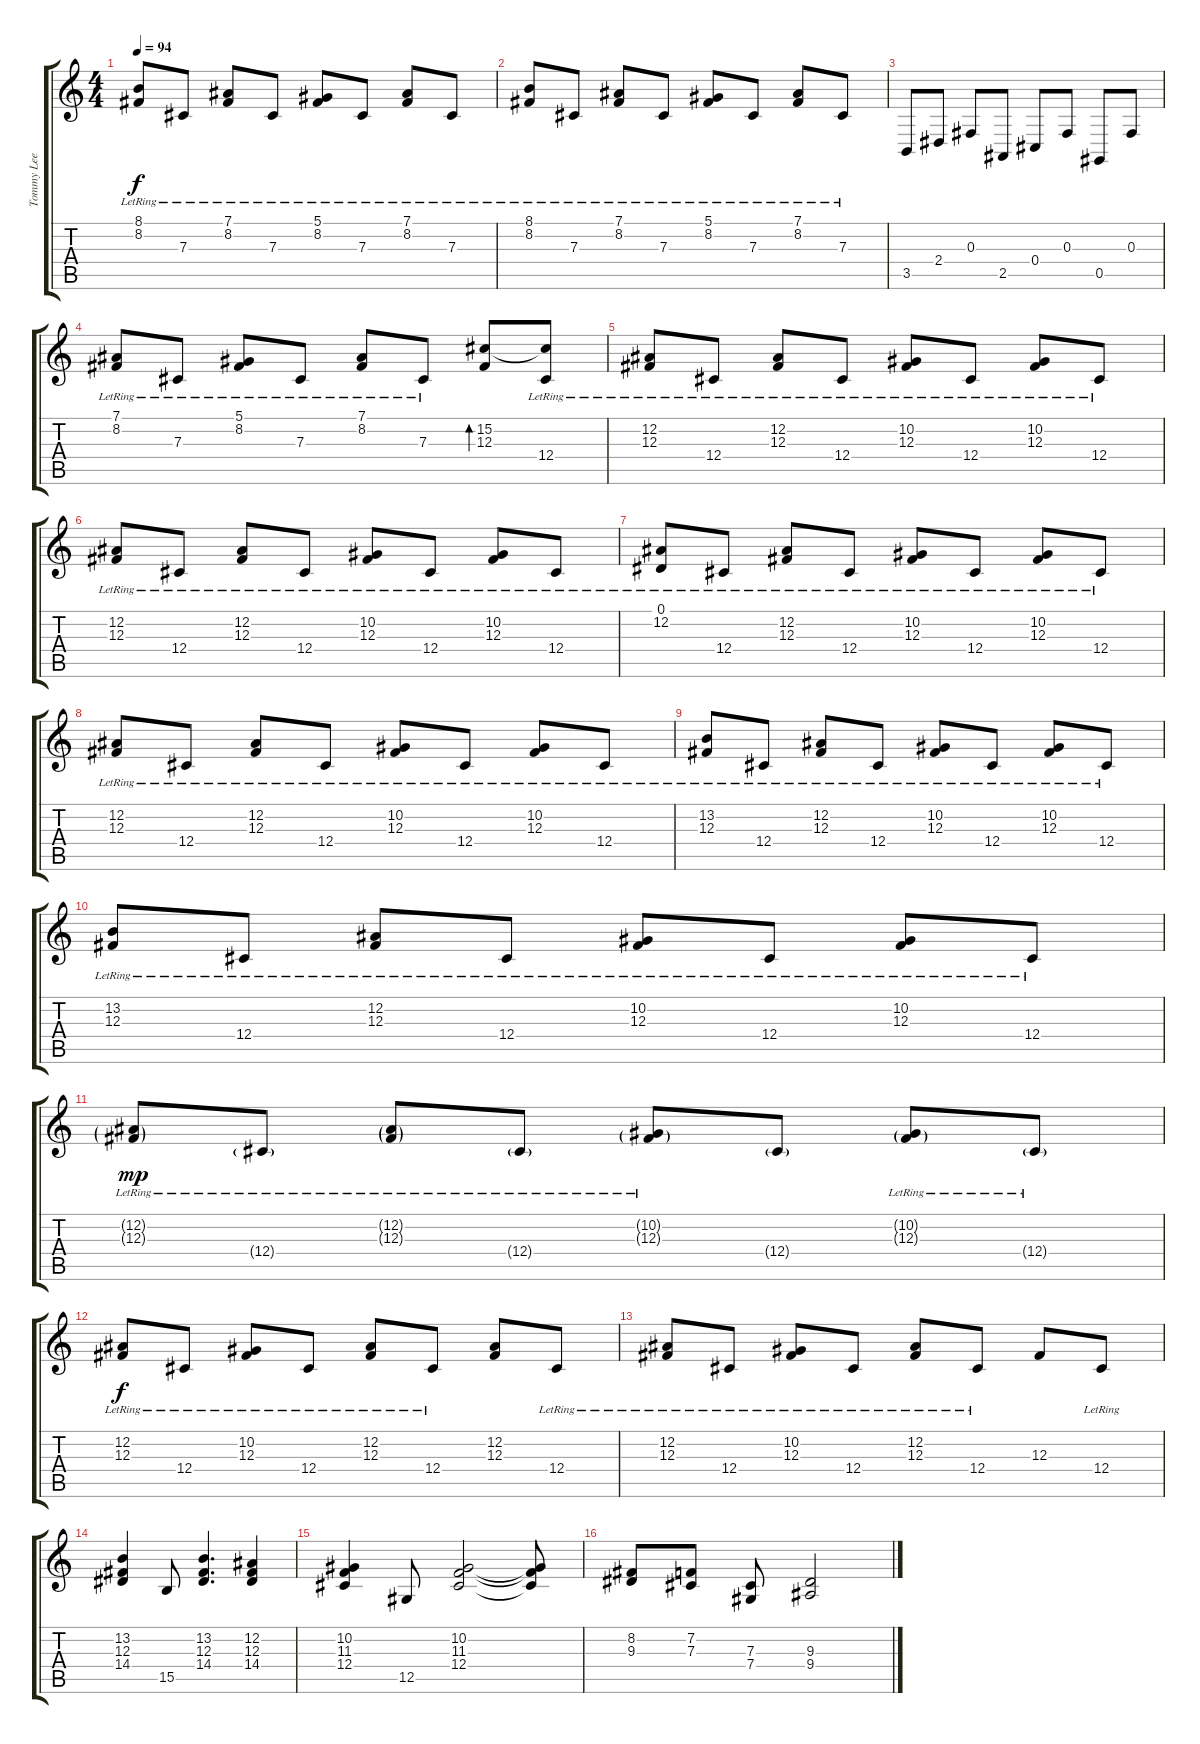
\track ("Tommy Lee" "Tommy Lee") {instrument pad1newage}
\staff {score tabs}
\tuning (Eb4 Bb3 Gb3 Db3 Ab2 Eb2) {hide}
\ts (4 4)
\tempo 94
\clef g2
\ks c
(8.1{lr} 8.2{lr}).8{dy f} 7.3{lr}.8 (7.1{lr} 8.2{lr}).8 7.3{lr}.8 (5.1{lr} 8.2{lr}).8 7.3{lr}.8 (7.1 8.2{lr}).8 7.3{lr}.8 |
(8.1{lr} 8.2{lr}).8 7.3{lr}.8 (7.1{lr} 8.2{lr}).8 7.3{lr}.8 (5.1{lr} 8.2{lr}).8 7.3{lr}.8 (7.1{lr} 8.2{lr}).8 7.3{lr}.8 |
3.5.8 2.4.8 0.3.8 2.5.8 0.4.8 0.3.8 0.5.8 0.3.8 |
(7.1{lr} 8.2{lr}).8 7.3{lr}.8 (5.1{lr} 8.2{lr}).8 7.3{lr}.8 (7.1{lr} 8.2{lr}).8 7.3{lr}.8 (15.2 12.3).8{bd 120} (15.2{t} 12.4{lr}).8 |
(12.2{lr} 12.3{lr}).8 12.4{lr}.8 (12.2{lr} 12.3{lr}).8 12.4{lr}.8 (10.2{lr} 12.3{lr}).8 12.4{lr}.8 (10.2{lr} 12.3{lr}).8 12.4{lr}.8 |
(12.2{lr} 12.3{lr}).8 12.4{lr}.8 (12.2{lr} 12.3{lr}).8 12.4{lr}.8 (10.2{lr} 12.3{lr}).8 12.4{lr}.8 (10.2{lr} 12.3{lr}).8 12.4{lr}.8 |
(0.1 12.2{lr}).8 12.4{lr}.8 (12.2{lr} 12.3{lr}).8 12.4{lr}.8 (10.2{lr} 12.3{lr}).8 12.4{lr}.8 (10.2{lr} 12.3{lr}).8 12.4{lr}.8 |
(12.2{lr} 12.3{lr}).8 12.4{lr}.8 (12.2{lr} 12.3{lr}).8 12.4{lr}.8 (10.2{lr} 12.3{lr}).8 12.4{lr}.8 (10.2{lr} 12.3{lr}).8 12.4{lr}.8 |
(13.2{lr} 12.3{lr}).8 12.4{lr}.8 (12.2{lr} 12.3{lr}).8 12.4{lr}.8 (10.2{lr} 12.3{lr}).8 12.4{lr}.8 (10.2{lr} 12.3{lr}).8 12.4{lr}.8 |
(13.2{lr} 12.3{lr}).8 12.4{lr}.8 (12.2{lr} 12.3{lr}).8 12.4{lr}.8 (10.2{lr} 12.3{lr}).8 12.4{lr}.8 (10.2{lr} 12.3{lr}).8 12.4{lr}.8 |
(12.2{g lr} 12.3{g lr}).8{dy mp} 12.4{g lr}.8 (12.2{g lr} 12.3{g lr}).8 12.4{g lr}.8 (10.2{g lr} 12.3{g lr}).8 12.4{g}.8 (10.2{g lr} 12.3{g lr}).8 12.4{g lr}.8 |
(12.2{lr} 12.3{lr}).8{dy f} 12.4{lr}.8 (10.2{lr} 12.3{lr}).8 12.4{lr}.8 (12.2{lr} 12.3{lr}).8 12.4{lr}.8 (12.2 12.3).8 12.4{lr}.8 |
(12.2{lr} 12.3{lr}).8 12.4{lr}.8 (10.2{lr} 12.3{lr}).8 12.4{lr}.8 (12.2{lr} 12.3{lr}).8 12.4{lr}.8 12.3.8 12.4{lr}.8 |
(13.2 12.3 14.4).4 15.5.8 (13.2 12.3 14.4).4{d} (12.2 12.3 14.4).4 |
(10.2 11.3 12.4).4 12.5.8 (10.2 11.3 12.4).2 (10.2{t} 11.3{t} 12.4{t}).8 |
(8.2 9.3).8 (7.2 7.3).8 (7.3 7.4).8 (9.3 9.4).2
